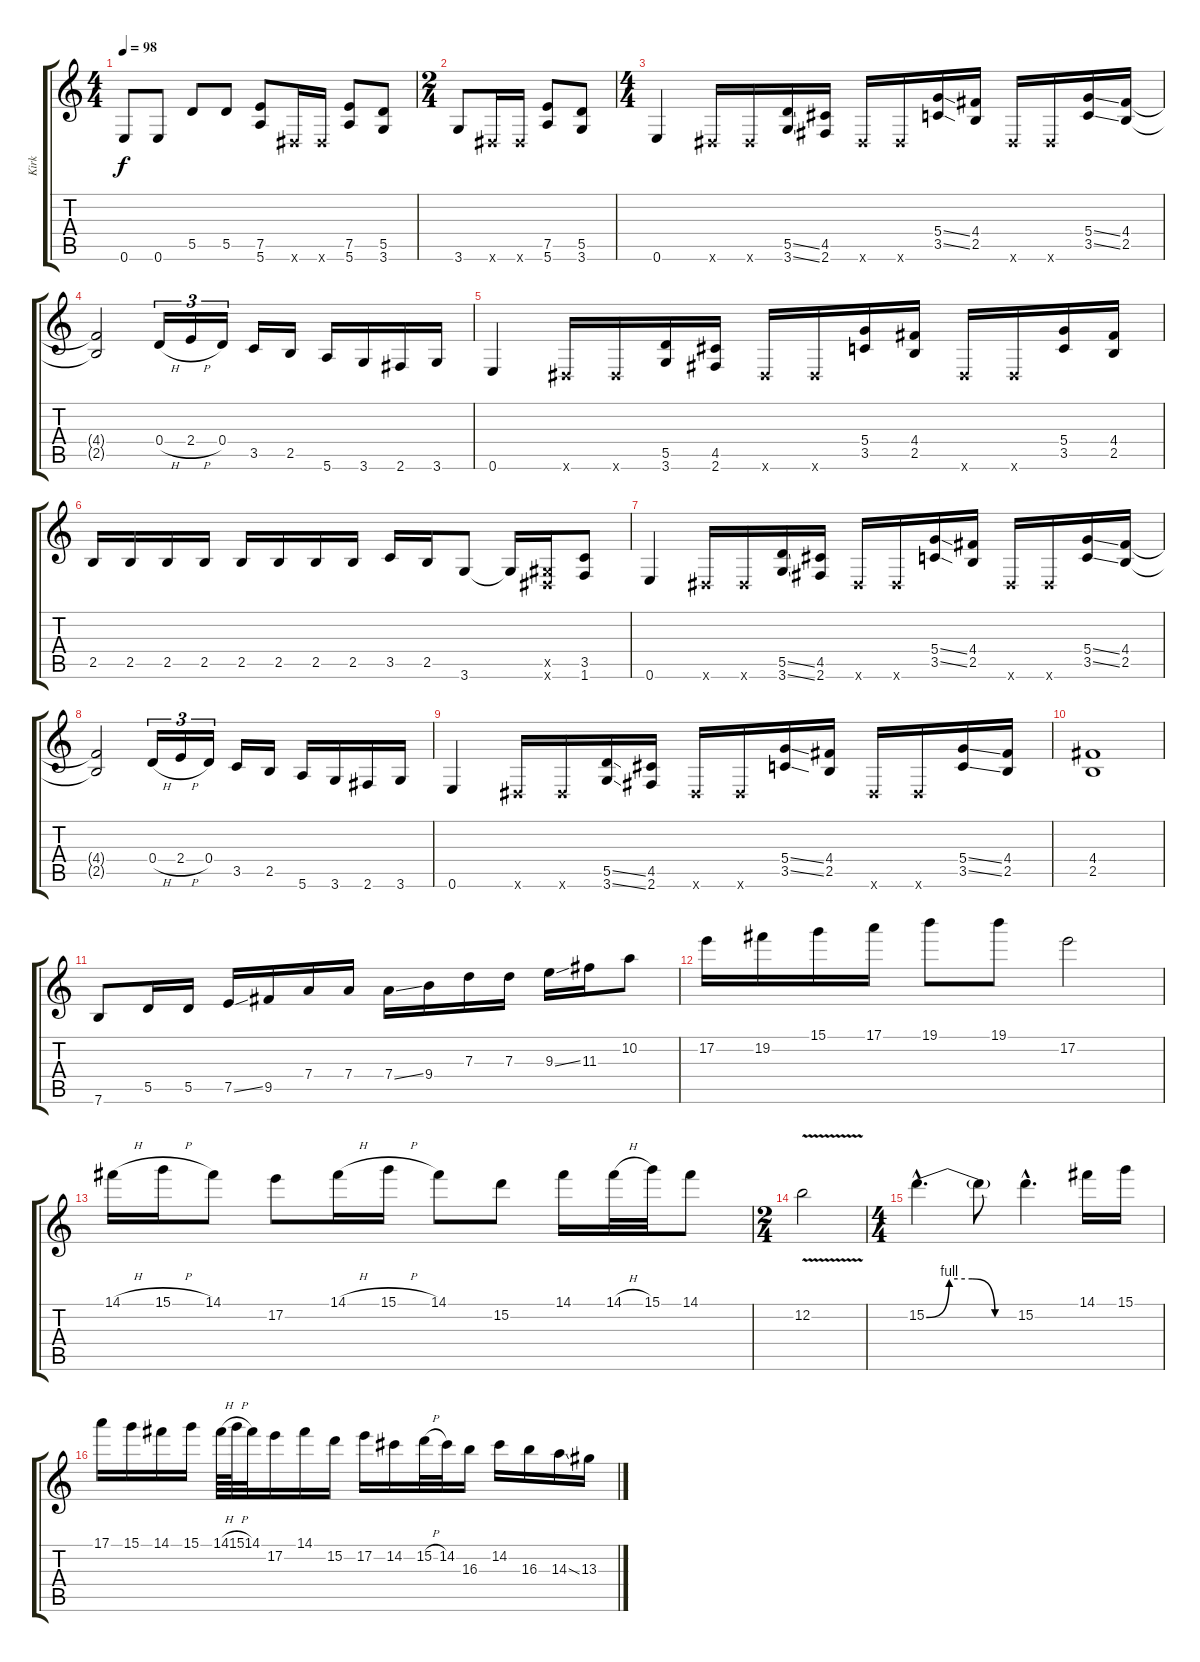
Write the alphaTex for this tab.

\track ("Kirk" "Kirk") {instrument distortionguitar}
\staff {score tabs}
\tuning (E4 B3 G3 D3 A2 E2) {hide}
\ts (4 4)
\tempo 98
\clef g2
\ks c
0.6.8{dy f} 0.6.8 5.5.8 5.5.8 (7.5 5.6).8 -1.6{x}.16 -1.6{x}.16 (7.5 5.6).8 (5.5 3.6).8 |
\ts (2 4)
3.6.8 -1.6{x}.16 -1.6{x}.16 (7.5 5.6).8 (5.5 3.6).8 |
\ts (4 4)
0.6.4 -1.6{x}.16 -1.6{x}.16 (5.5{ss} 3.6{ss}).16 (4.5 2.6).16 -1.6{x}.16 -1.6{x}.16 (5.4{ss} 3.5{ss}).16 (4.4 2.5).16 -1.6{x}.16 -1.6{x}.16 (5.4{ss} 3.5{ss}).16 (4.4 2.5).16 |
(4.4{t} 2.5{t}).2 0.4{h}.16{tu (3 2)} 2.4{h}.16{tu (3 2)} 0.4.16{tu (3 2)} 3.5.16 2.5.16 5.6.16 3.6.16 2.6.16 3.6.16 |
0.6.4 -1.6{x}.16 -1.6{x}.16 (5.5 3.6).16 (4.5 2.6).16 -1.6{x}.16 -1.6{x}.16 (5.4 3.5).16 (4.4 2.5).16 -1.6{x}.16 -1.6{x}.16 (5.4 3.5).16 (4.4 2.5).16 |
2.5.16 2.5.16 2.5.16 2.5.16 2.5.16 2.5.16 2.5.16 2.5.16 3.5.16 2.5.16 3.6.8 3.6{t}.16 (-1.5{x} -1.6{x}).16 (3.5 1.6).8 |
0.6.4 -1.6{x}.16 -1.6{x}.16 (5.5{ss} 3.6{ss}).16 (4.5 2.6).16 -1.6{x}.16 -1.6{x}.16 (5.4{ss} 3.5{ss}).16 (4.4 2.5).16 -1.6{x}.16 -1.6{x}.16 (5.4{ss} 3.5{ss}).16 (4.4 2.5).16 |
(4.4{t} 2.5{t}).2 0.4{h}.16{tu (3 2)} 2.4{h}.16{tu (3 2)} 0.4.16{tu (3 2)} 3.5.16 2.5.16 5.6.16 3.6.16 2.6.16 3.6.16 |
0.6.4 -1.6{x}.16 -1.6{x}.16 (5.5{ss} 3.6{ss}).16 (4.5 2.6).16 -1.6{x}.16 -1.6{x}.16 (5.4{ss} 3.5{ss}).16 (4.4 2.5).16 -1.6{x}.16 -1.6{x}.16 (5.4{ss} 3.5{ss}).16 (4.4 2.5).16 |
(4.4 2.5).1 |
7.6.8 5.5.16 5.5.16 7.5{ss}.16 9.5.16 7.4.16 7.4.16 7.4{ss}.16 9.4.16 7.3.16 7.3.16 9.3{ss}.16 11.3.16 10.2.8 |
17.2.16 19.2.16 15.1.16 17.1.16 19.1.8 19.1.8 17.2.2 |
14.1{h}.16 15.1{h}.16 14.1.8 17.2.8 14.1{h}.16 15.1{h}.16 14.1.8 15.2.8 14.1.16 14.1{h}.32 15.1.32 14.1.8 |
\ts (2 4)
12.2{v}.2 |
\ts (4 4)
15.2{be (custom 0 0 15 4 30 4 45 0 60 0) hac}.4{d} 15.2{t}.8 15.2{hac}.4{d} 14.1.16 15.1.16 |
17.1.16 15.1.16 14.1.16 15.1.16 14.1{h}.64 15.1{h}.64 14.1.32 17.2.16 14.1.16 15.2.16 17.2.16 14.2.16 15.2{h}.32 14.2.32 16.3.16 14.2.16 16.3.16 14.3{ss}.16 13.3.16
